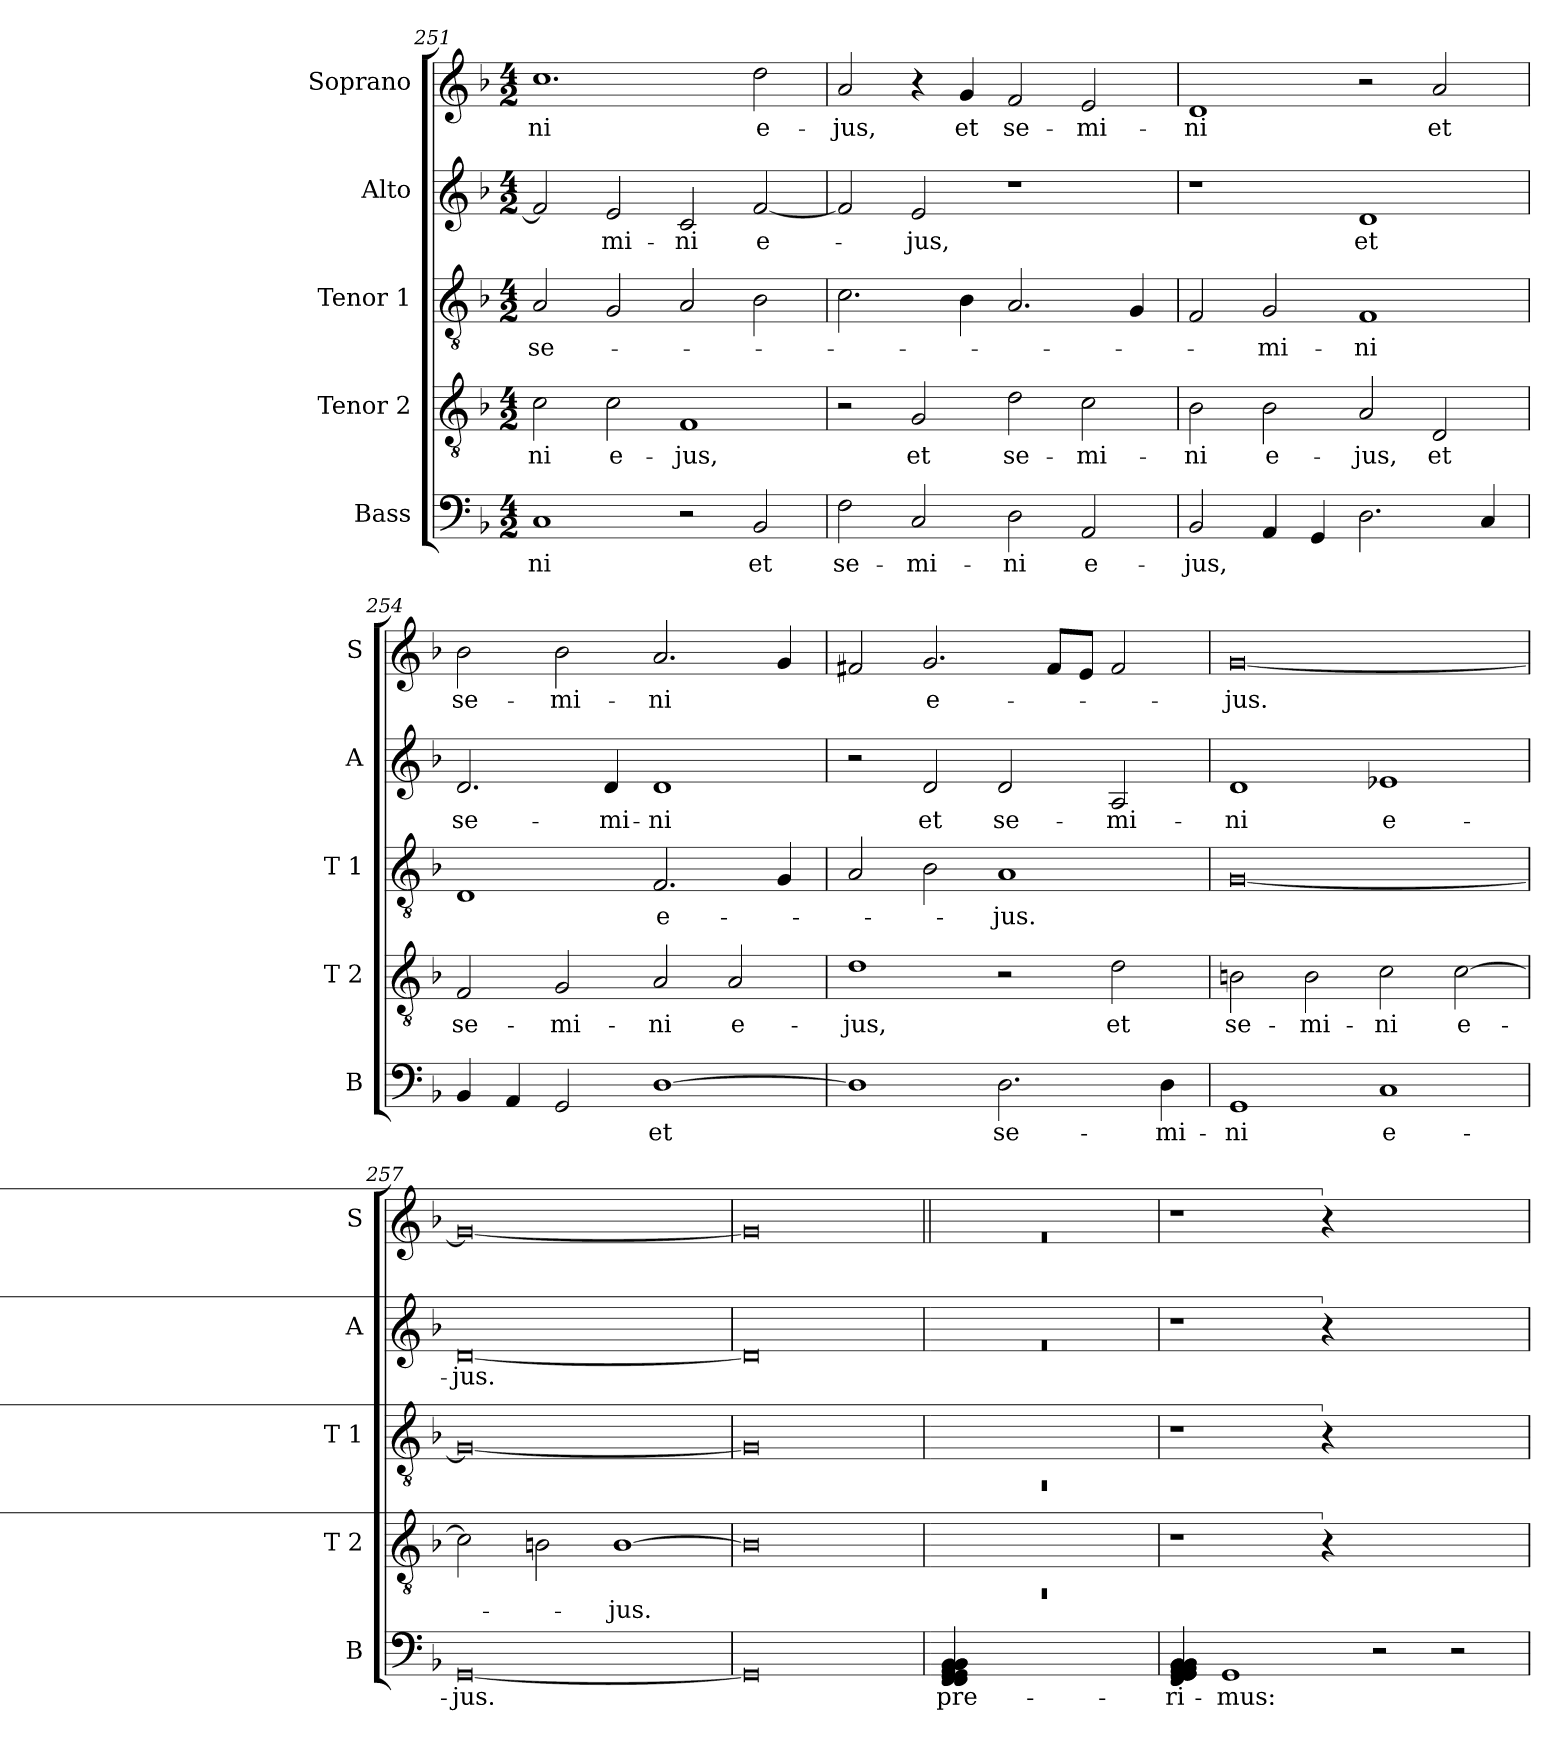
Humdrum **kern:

**kern	**text	**kern	**text	**kern	**text	**kern	**text	**kern	**text
*part5	*part5	*part4	*part4	*part3	*part3	*part2	*part2	*part1	*part1
*staff5	*staff5	*staff4	*staff4	*staff3	*staff3	*staff2	*staff2	*staff1	*staff1
*I"Bass	*	*I"Tenor 2	*	*I"Tenor 1	*	*I"Alto	*	*I"Soprano	*
*I'B	*	*I'T 2	*	*I'T 1	*	*I'A	*	*I'S	*
*clefF4	*	*clefGv2	*	*clefGv2	*	*clefG2	*	*clefG2	*
*k[b-]	*	*k[b-]	*	*k[b-]	*	*k[b-]	*	*k[b-]	*
*F:	*	*F:	*	*F:	*	*F:	*	*F:	*
*M4/2	*	*M4/2	*	*M4/2	*	*M4/2	*	*M4/2	*
=251	=251	=251	=251	=251	=251	=251	=251	=251	=251
!	!LO:LY:b:cj	!	!LO:LY:b:cj	!	!LO:LY:b:cj	!	!	!	!LO:LY:b:cj
1C	-ni	2c\	-ni	2A/	se-	2f/]	.	1.cc	-ni
!	!	!	!LO:LY:b:cj	!	!	!	!LO:LY:b:cj	!	!
.	.	2c\	e-	2G/	.	2e/	-mi-	.	.
!	!	!	!LO:LY:b:cj	!	!	!	!LO:LY:b:cj	!	!
2r	.	1F	-jus,	2A/	.	2c/	-ni	.	.
!	!LO:LY:b:cj	!	!	!	!	!	!LO:LY:b:cj	!	!LO:LY:b:cj
2BB-/	et	.	.	2B-\	.	[<2f/	e-	2dd\	e-
=252	=252	=252	=252	=252	=252	=252	=252	=252	=252
!	!LO:LY:b:cj	!	!	!	!	!	!	!	!LO:LY:b:cj
2F\	se-	2r	.	2.c\	.	2f/]	.	2a/	-jus,
!	!LO:LY:b:cj	!	!LO:LY:b:cj	!	!	!	!LO:LY:b:cj	!	!
2C/	-mi-	2G/	et	.	.	2e/	-jus,	4r	.
!	!	!	!	!	!	!	!	!	!LO:LY:b:cj
.	.	.	.	4B-\	.	.	.	4g/	et
!	!LO:LY:b:cj	!	!LO:LY:b:cj	!	!	!	!	!	!LO:LY:b:cj
2D\	-ni	2d\	se-	2.A/	.	1r	.	2f/	se-
!	!LO:LY:b:cj	!	!LO:LY:b:cj	!	!	!	!	!	!LO:LY:b:cj
2AA/	e-	2c\	-mi-	.	.	.	.	2e/	-mi-
.	.	.	.	4G/	.	.	.	.	.
=253	=253	=253	=253	=253	=253	=253	=253	=253	=253
!	!LO:LY:b	!	!LO:LY:b:cj	!	!	!	!	!	!LO:LY:b:cj
2BB-/	-jus,	2B-\	-ni	2F/	.	1r	.	1d	-ni
!	!	!	!LO:LY:b:cj	!	!LO:LY:b:cj	!	!	!	!
4AA/	.	2B-\	e-	2G/	-mi-	.	.	.	.
4GG/	.	.	.	.	.	.	.	.	.
!	!	!	!LO:LY:b:cj	!	!LO:LY:b:cj	!	!LO:LY:b:cj	!	!
2.D\	.	2A/	-jus,	1F	-ni	1d	et	2r	.
!	!	!	!LO:LY:b:cj	!	!	!	!	!	!LO:LY:b:cj
.	.	2D/	et	.	.	.	.	2a/	et
4C/	.	.	.	.	.	.	.	.	.
=254	=254	=254	=254	=254	=254	=254	=254	=254	=254
!	!	!	!LO:LY:b:cj	!	!	!	!LO:LY:b:cj	!	!LO:LY:b:cj
4BB-/	.	2F/	se-	1D	.	2.d/	se-	2b-\	se-
4AA/	.	.	.	.	.	.	.	.	.
!	!	!	!LO:LY:b:cj	!	!	!	!	!	!LO:LY:b:cj
2GG/	.	2G/	-mi-	.	.	.	.	2b-\	-mi-
!	!	!	!	!	!	!	!LO:LY:b	!	!
.	.	.	.	.	.	4d/	-mi-	.	.
!	!LO:LY:b:cj	!	!LO:LY:b:cj	!	!LO:LY:b:cj	!	!LO:LY:b:rj	!	!LO:LY:b:cj
[<1D	et	2A/	-ni	2.F/	e-	1d	-ni	2.a/	-ni
!	!	!	!LO:LY:b:cj	!	!	!	!	!	!
.	.	2A/	e-	.	.	.	.	.	.
.	.	.	.	4G/	.	.	.	4g/	.
!!LO:PB:g=z
=255	=255	=255	=255	=255	=255	=255	=255	=255	=255
!	!	!	!LO:LY:b:cj	!	!	!	!	!	!
1D]	.	1d	-jus,	2A/	.	2r	.	2f#X/	.
!	!	!	!	!	!	!	!LO:LY:b:cj	!	!LO:LY:b:cj
.	.	.	.	2B-\	.	2d/	et	2.g/	e-
!	!LO:LY:b:cj	!	!	!	!LO:LY:b:cj	!	!LO:LY:b:cj	!	!
2.D\	se-	2r	.	1A	-jus.	2d/	se-	.	.
.	.	.	.	.	.	.	.	8f#/L	.
.	.	.	.	.	.	.	.	8e/J	.
!	!	!	!LO:LY:b:cj	!	!	!	!LO:LY:b:cj	!	!
.	.	2d\	et	.	.	2A/	-mi-	2f#/	.
!	!LO:LY:b:cj	!	!	!	!	!	!	!	!
4D\	-mi-	.	.	.	.	.	.	.	.
=256	=256	=256	=256	=256	=256	=256	=256	=256	=256
!	!LO:LY:b:cj	!	!LO:LY:b:cj	!	!	!	!LO:LY:b:cj	!	!LO:LY:b:cj
1GG	-ni	2Bn\	se-	[<0G	.	1d	-ni	[<0g	-jus.
!	!	!	!LO:LY:b:cj	!	!	!	!	!	!
.	.	2B\	-mi-	.	.	.	.	.	.
!	!LO:LY:b:rj	!	!LO:LY:b:cj	!	!	!	!LO:LY:b:rj	!	!
1C	e-	2c\	-ni	.	.	1e-X	e-	.	.
!	!	!	!LO:LY:b:cj	!	!	!	!	!	!
.	.	[>2c\	e-	.	.	.	.	.	.
=257	=257	=257	=257	=257	=257	=257	=257	=257	=257
!	!LO:LY:b:cj	!	!	!	!	!	!LO:LY:b:cj	!	!
[<0GG	-jus.	2c\]	.	0G_<	.	[<0d	-jus.	0g_<	.
.	.	2Bn\	.	.	.	.	.	.	.
!	!	!	!LO:LY:b:cj	!	!	!	!	!	!
.	.	[>1B	-jus.	.	.	.	.	.	.
=258	=258	=258	=258	=258	=258	=258	=258	=258	=258
0GG]	.	0B]	.	0G]	.	0d]	.	0g]	.
=259	=259||	=259	=259||	=259	=259||	=259	=259||	=259||	=259||
!	!LO:LY:b:cj	!LO:N:vis=1	!	!LO:N:vis=1	!	!LO:N:vis=1	!	!LO:N:vis=1	!
4FF/ 4GG/ 4BB-/ 4BB-/ 4AA/ 4FF/ 4GG/ 4BB-/	pre-	0rAA	.	0rAA	.	0ra	.	0ra	.
1..ryy	.	.	.	.	.	.	.	.	.
!!LO:LB:g=z
=260	=260	=260	=260	=260	=260	=260	=260	=260	=260
!	!LO:LY:b:cj	!	!	!	!	!	!	!	!
4BB-/ 4BB-/ 4BB-/ 4BB-/ 4AA/ 4GG/ 4AA/ 4GG/ 4FF/ 4GG/	-ri-	1r	.	1r	.	1r	.	1r	.
!	!LO:LY:b:cj	!	!	!	!	!	!	!	!
1GG	-mus:	.	.	.	.	.	.	.	.
!	!	!LO:N:vis=1	!	!LO:N:vis=1	!	!LO:N:vis=1	!	!LO:N:vis=1	!
.	.	4%5r	.	4%5r	.	4%5r	.	4%5r	.
2r	.	.	.	.	.	.	.	.	.
2r	.	.	.	.	.	.	.	.	.
=	=	=	=	=	=	=	=	=	=
*-	*-	*-	*-	*-	*-	*-	*-	*-	*-
